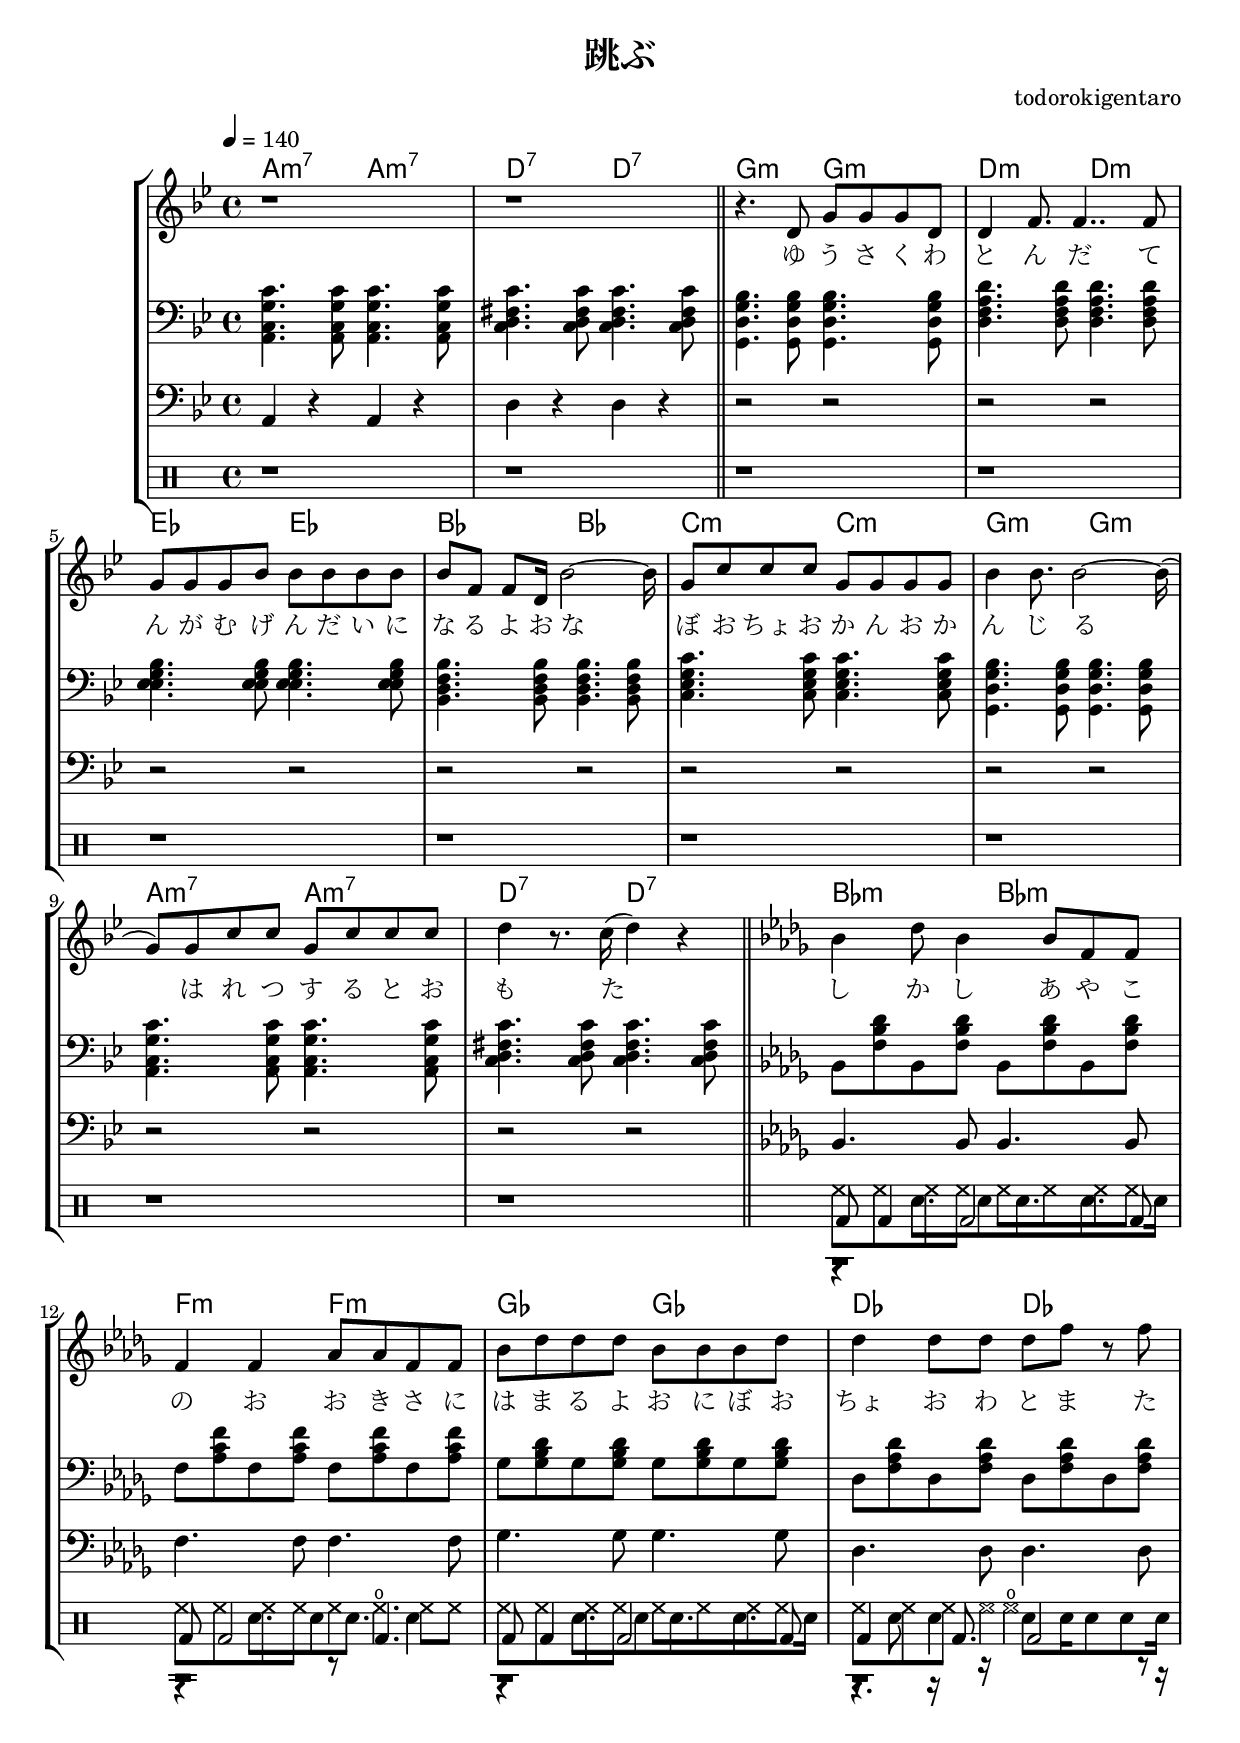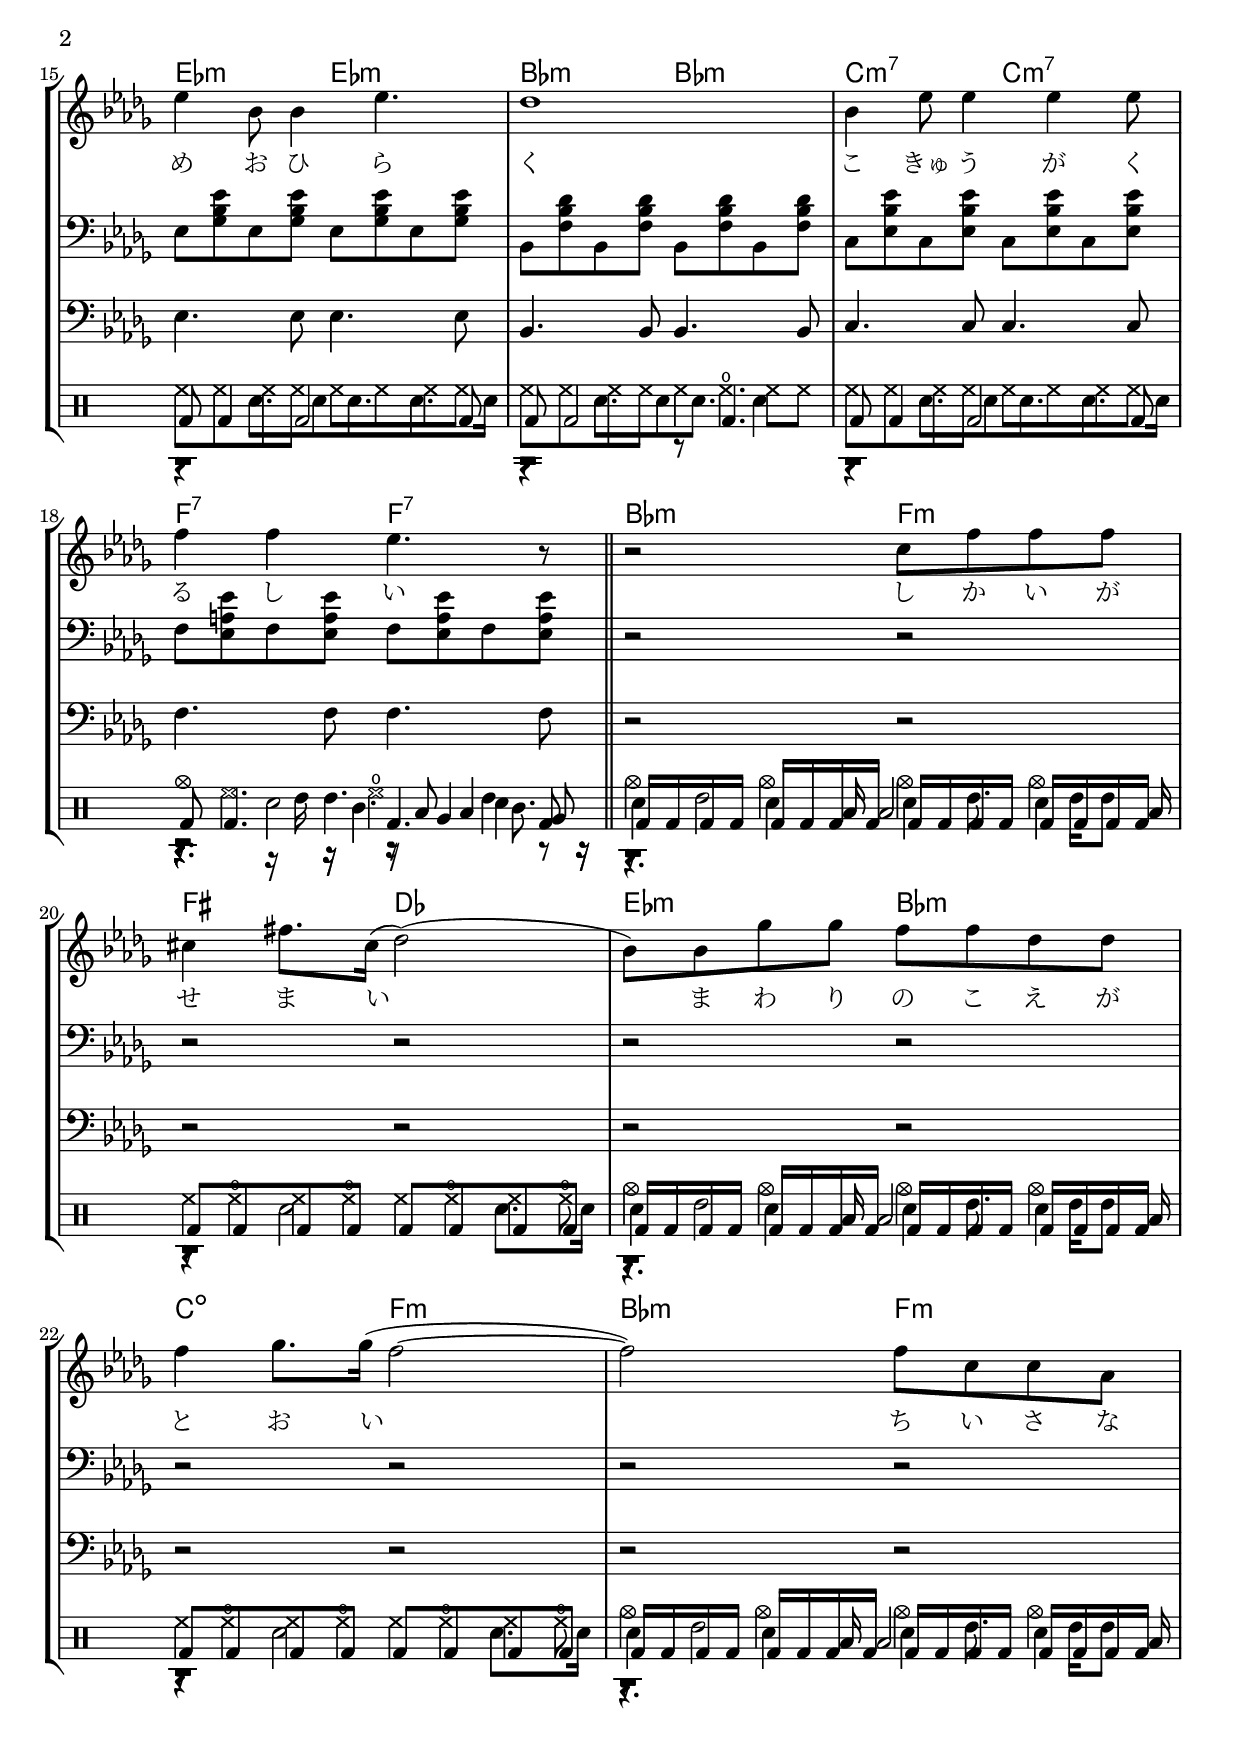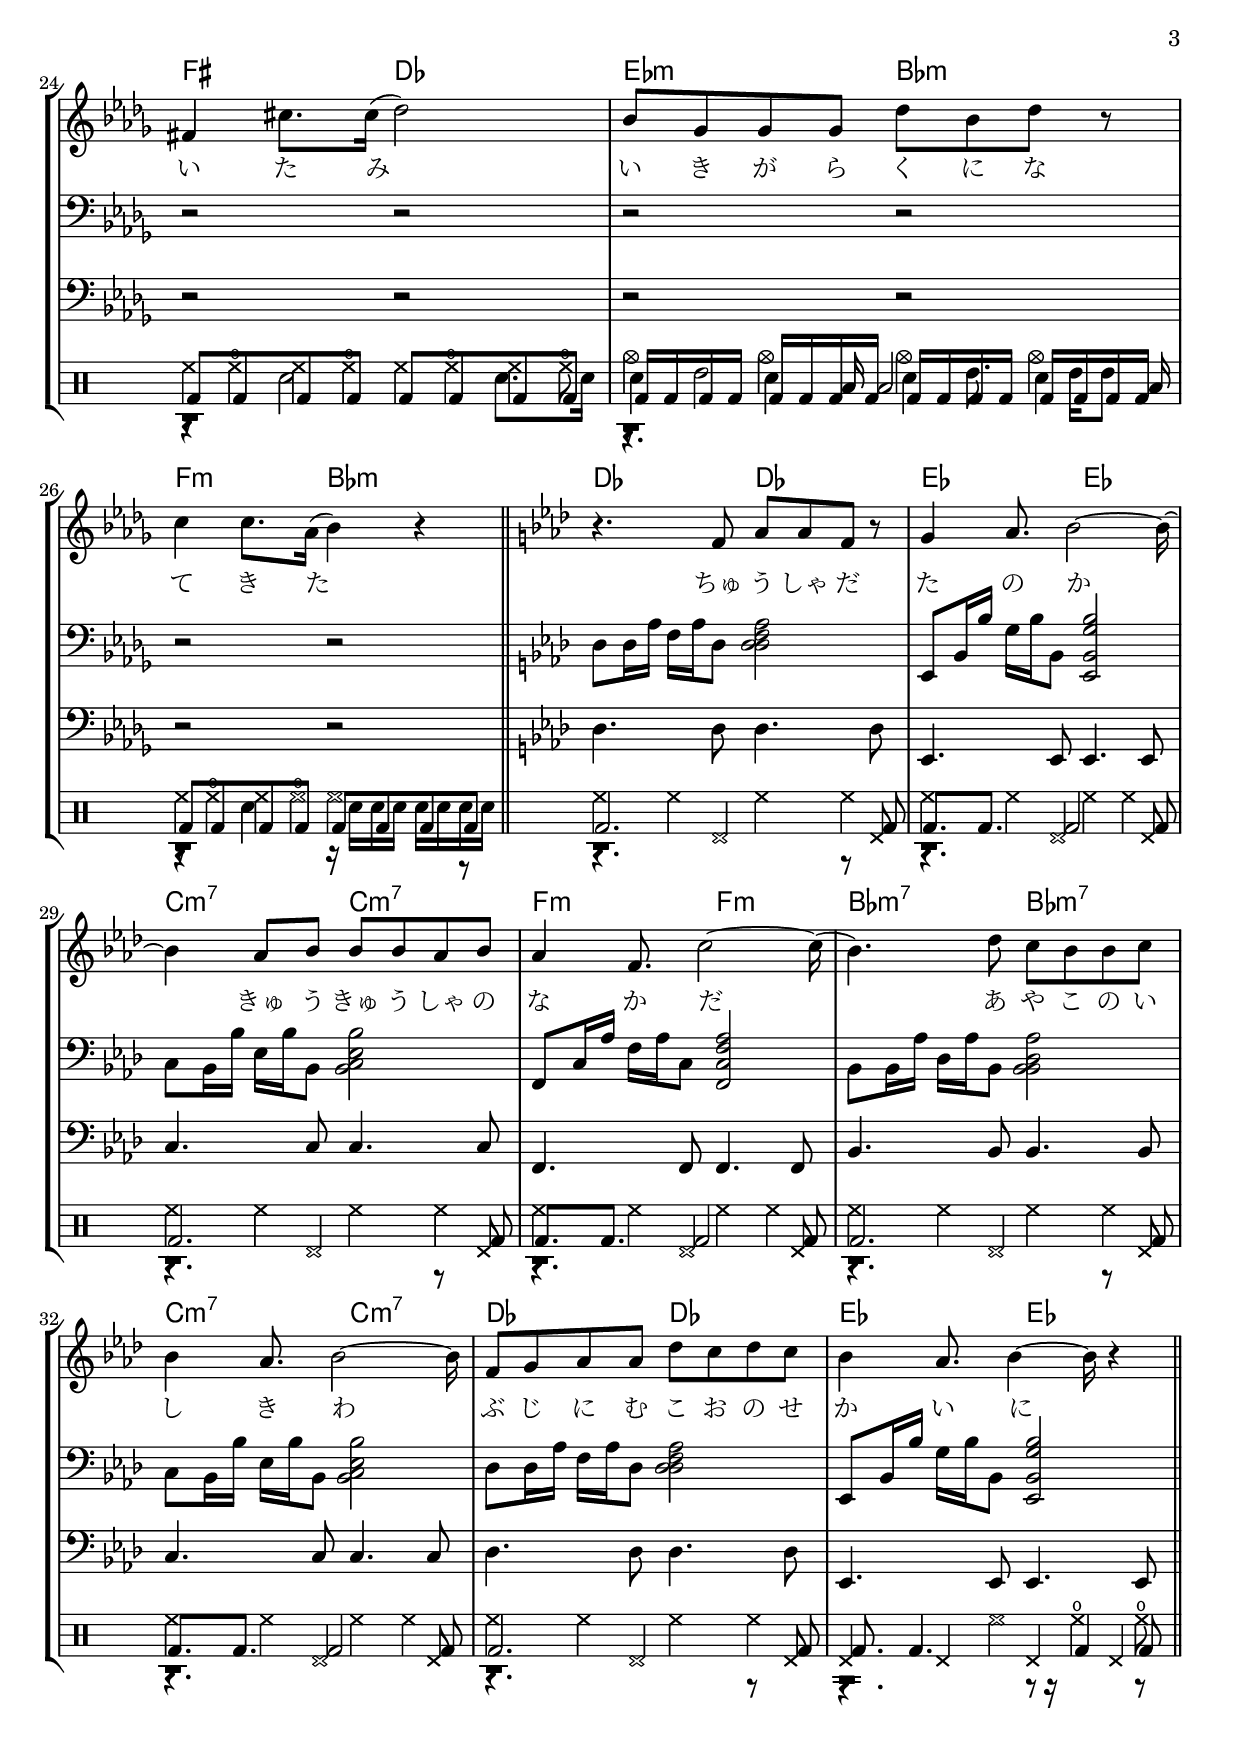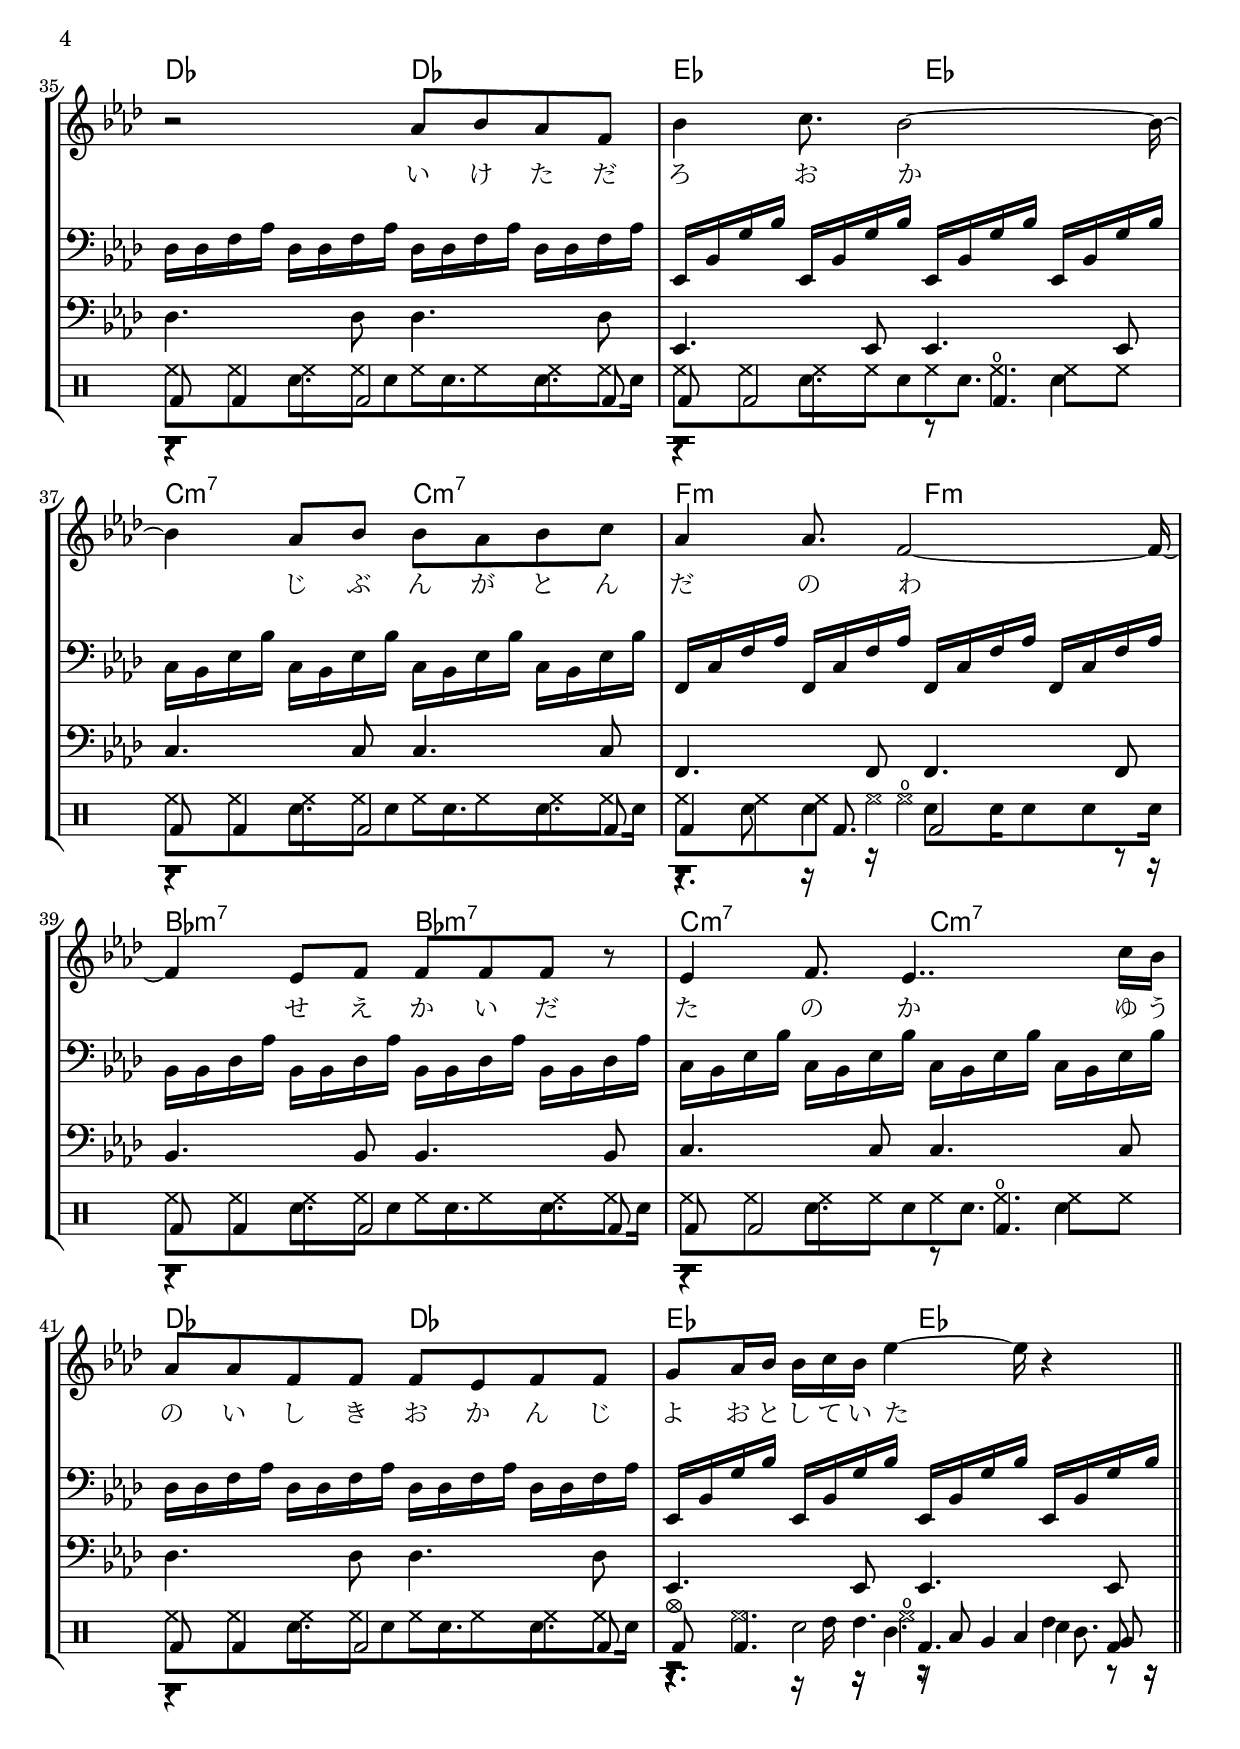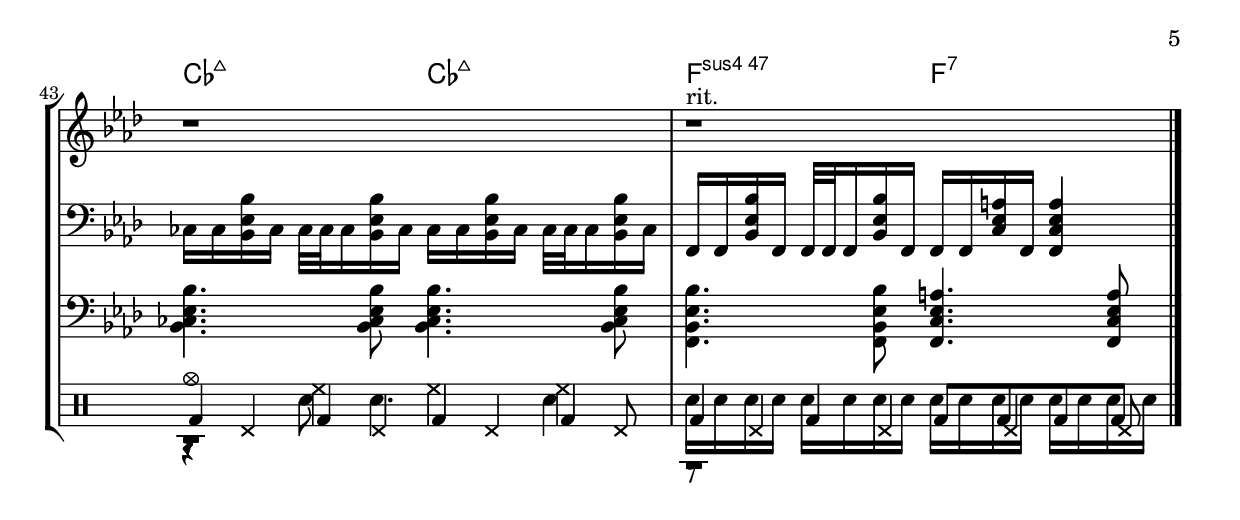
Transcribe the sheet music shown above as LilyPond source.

\version "2.12.1"

\header {
	title = \markup {跳ぶ}
	composer = \markup \center-column {todorokigentaro}
}

harmony = \chordmode {
	a2:min7 a:min7 d:7 d:7 

	g:m g:m d:m d:m es es bes bes c:m c:m g:m g:m a:min7 a:min7 d:7 d:7 

	bes:m bes:m f:m f:m ges ges des des es:m es:m bes:m bes:m c:min7 c:min7 f:7 f:7 

	bes:m f:m fis des es:m bes:m c:dim f:m bes:m f:m fis des es:m bes:m f:m bes:m 

	des des es es c:min7 c:min7 f:m f:m bes:min7 bes:min7 c:min7 c:min7 des des es es 

	des des es es c:min7 c:min7 f:m f:m bes:min7 bes:min7 c:min7 c:min7 des des es es 

	ces:maj7 ces:maj7 f:sus47 f:7 
}

melody = {
	\key bes \major
	\tempo 4 = 140
	r1 | r1   
	\set Staff.midiInstrument = #"fss0.32"
	r4. d'8  g'8  g'8  g'8  d'8 
	d'4  f'8.  f'4..  f'8 
	g'8  g'8  g'8  bes'8  bes'8  bes'8  bes'8  bes'8 
	bes'8  f'8  f'8  d'16  bes'2~bes'16 
	g'8  c''8  c''8  c''8  g'8  g'8  g'8  g'8 
	bes'4  bes'8.  bes'2~bes'16 
	(g'8)  g'8  c''8  c''8  g'8  c''8  c''8  c''8 
	d''4  r8.  c''16  (d''4)  	r4 	\set Staff.midiInstrument = #"fss0.32"
		\key des \major
 bes'4  des''8  bes'4  bes'8  f'8  f'8 
	f'4  f'4  as'8  as'8  f'8  f'8 
	bes'8  des''8  des''8  des''8  bes'8  bes'8  bes'8  des''8 
	des''4  des''8  des''8  des''8  f''8  r8  f''8 
	es''4  bes'8  bes'4  es''4. 
	des''1 
	bes'4  es''8  es''4  es''4  es''8 
	f''4  f''4  es''4.  	r8 	\set Staff.midiInstrument = #"fss0.32"
	r2 c''8  f''8  f''8  f''8 
	cis''4  fis''8.  cis''16  (des''2) 
	(bes'8)  bes'8  ges''8  ges''8  f''8  f''8  des''8  des''8 
	f''4  ges''8.  ges''16  (f''2~ 
	f''2)  f''8  c''8  c''8  as'8 
	fis'4  cis''8.  cis''16  (des''2) 
	bes'8  ges'8  ges'8  ges'8  des''8  bes'8  des''8  r8 
	c''4  c''8.  as'16  (bes'4)  	r4 	\set Staff.midiInstrument = #"fss0.32"
		\key as \major
r4. f'8  as'8  as'8  f'8  r8 
	g'4  as'8.  bes'2~bes'16~ 
	bes'4  as'8  bes'8  bes'8  bes'8  as'8  bes'8 
	as'4  f'8.  c''2~c''16 
	(bes'4.)  des''8  c''8  bes'8  bes'8  c''8 
	bes'4  as'8.  bes'2~bes'16 
	f'8  g'8  as'8  as'8  des''8  c''8  des''8  c''8 
	bes'4  as'8.  bes'4~bes'16  	r4 	\set Staff.midiInstrument = #"fss0.32"
	r2 as'8  bes'8  as'8  f'8 
	bes'4  c''8.  bes'2~bes'16~ 
	bes'4  as'8  bes'8  bes'8  as'8  bes'8  c''8 
	as'4  as'8.  f'2~f'16~ 
	f'4  es'8  f'8  f'8  f'8  f'8  r8 
	es'4  f'8.  es'4..  c''16  bes'16 
	as'8  as'8  f'8  f'8  f'8  es'8  f'8  f'8 
	g'8  as'16  bes'16  bes'16  c''16  bes'16  es''4~es''16  	r4 	r1 | r1^"rit." \bar "|."
}

words = \lyricmode {
	
	ゆ  う  さ  く  わ  と  ん  だ  て  ん  が  む  げ  ん  だ  い  に  な  る  よ  お  な  ぼ  お  ちょ  お  か  ん  お  か  ん  じ  る  は  れ  つ  す  る  と  お  も  た  
	し  か  し  あ  や  こ  の  お  お  き  さ  に  は  ま  る  よ  お  に  ぼ  お  ちょ  お  わ  と  ま  た  め  お  ひ  ら  く  こ  きゅ  う  が  く  る  し  い  
	し  か  い  が  せ  ま  い  ま  わ  り  の  こ  え  が  と  お  い  ち  い  さ  な  い  た  み  い  き  が  ら  く  に  な  て  き  た  
	ちゅ  う  しゃ  だ  た  の  か  きゅ  う  きゅ  う  しゃ  の  な  か  だ  あ  や  こ  の  い  し  き  わ  ぶ  じ  に  む  こ  お  の  せ  か  い  に  
	い  け  た  だ  ろ  お  か  じ  ぶ  ん  が  と  ん  だ  の  わ  せ  え  か  い  だ  た  の  か  ゆ  う  の  い  し  き  お  か  ん  じ  よ  お  と  し  て  い  た  
	
}

tempochange = {
	\tempo 4 = 140
	r1 | r1 \bar "||"
	\tempo 4 = 140
	r1 | r1 | r1 | r1 | r1 | r1 | r1 | r1 \bar "||"
	\tempo 4 = 140
	r1 | r1 | r1 | r1 | r1 | r1 | r1 | r1 \bar "||"
	\tempo 4 = 140
	r1 | r1 | r1 | r1 | r1 | r1 | r1 | r1 \bar "||"
	\tempo 4 = 140
	r1 | r1 | r1 | r1 | r1 | r1 | r1 | r1 \bar "||"
	\tempo 4 = 140
	r1 | r1 | r1 | r1 | r1 | r1 | r1 | r1 \bar "||"
	\tempo 4 = 140
	r1 | \tempo 4 = 105 r2 \tempo 4 = 93 r2 \bar "|."
}

mainacc = {
	\clef bass
	\set Staff.midiInstrument = #"Acoustic grand"
	\key bes \major
	\tempo 4 = 140
	<a, c g c'>4. <a, c g c'>8
	<a, c g c'>4. <a, c g c'>8
	<d c fis c'>4. <d c fis c'>8
	<d c fis c'>4. <d c fis c'>8
	\bar "||"

	\set Staff.midiInstrument = #"Acoustic grand"
	<g, d g bes>4. <g, d g bes>8
	<g, d g bes>4. <g, d g bes>8
	<d f a d'>4. <d f a d'>8
	<d f a d'>4. <d f a d'>8
	<es es g bes>4. <es es g bes>8
	<es es g bes>4. <es es g bes>8
	<bes, d f bes>4. <bes, d f bes>8
	<bes, d f bes>4. <bes, d f bes>8
	<c es g c'>4. <c es g c'>8
	<c es g c'>4. <c es g c'>8
	<g, d g bes>4. <g, d g bes>8
	<g, d g bes>4. <g, d g bes>8
	<a, c g c'>4. <a, c g c'>8
	<a, c g c'>4. <a, c g c'>8
	<d c fis c'>4. <d c fis c'>8
	<d c fis c'>4. <d c fis c'>8
	\bar "||"

	\set Staff.midiInstrument = #"Acoustic grand"
	\key des \major
	bes,8 <f bes des'> bes, <f bes des'>
	bes,8 <f bes des'> bes, <f bes des'>
	f8 <as c' f'> f <as c' f'>
	f8 <as c' f'> f <as c' f'>
	ges8 <ges bes des'> ges <ges bes des'>
	ges8 <ges bes des'> ges <ges bes des'>
	des8 <f as des'> des <f as des'>
	des8 <f as des'> des <f as des'>
	es8 <ges bes es'> es <ges bes es'>
	es8 <ges bes es'> es <ges bes es'>
	bes,8 <f bes des'> bes, <f bes des'>
	bes,8 <f bes des'> bes, <f bes des'>
	c8 <es bes es'> c <es bes es'>
	c8 <es bes es'> c <es bes es'>
	f8 <es a es'> f <es a es'>
	f8 <es a es'> f <es a es'>
	\bar "||"

	\set Staff.midiInstrument = #"Acoustic grand"
	r2
	r2
	r2
	r2
	r2
	r2
	r2
	r2
	r2
	r2
	r2
	r2
	r2
	r2
	r2
	r2
	\bar "||"

	\set Staff.midiInstrument = #"Acoustic grand"
	\key as \major
	des8 des16 as f as des8
	<des des f as>2
	es,8 bes,16 bes g bes bes,8
	<es, bes, g bes>2
	c8 bes,16 bes es bes bes,8
	<c bes, es bes>2
	f,8 c16 as f as c8
	<f, c f as>2
	bes,8 bes,16 as des as bes,8
	<bes, bes, des as>2
	c8 bes,16 bes es bes bes,8
	<c bes, es bes>2
	des8 des16 as f as des8
	<des des f as>2
	es,8 bes,16 bes g bes bes,8
	<es, bes, g bes>2
	\bar "||"

	\set Staff.midiInstrument = #"Acoustic grand"
	des16 des f as des des f as
	des16 des f as des des f as
	es,16 bes, g bes es, bes, g bes
	es,16 bes, g bes es, bes, g bes
	c16 bes, es bes c bes, es bes
	c16 bes, es bes c bes, es bes
	f,16 c f as f, c f as
	f,16 c f as f, c f as
	bes,16 bes, des as bes, bes, des as
	bes,16 bes, des as bes, bes, des as
	c16 bes, es bes c bes, es bes
	c16 bes, es bes c bes, es bes
	des16 des f as des des f as
	des16 des f as des des f as
	es,16 bes, g bes es, bes, g bes
	es,16 bes, g bes es, bes, g bes
	\bar "||"

	\set Staff.midiInstrument = #"Acoustic grand"
	ces16 ces16 <bes, es bes>16 ces16   ces32 ces32 ces16 <bes, es bes>16 ces16
	ces16 ces16 <bes, es bes>16 ces16   ces32 ces32 ces16 <bes, es bes>16 ces16
	f,16 f,16 <bes, es bes>16 f,16   f,32 f,32 f,16 <bes, es bes>16 f,16
	f,16 f,16 <c es a>16 f,16 <f, c es a>4
	\bar "|."
}

subacc = {
	\clef bass
	\set Staff.midiInstrument = #"Acoustic Bass"
	\key bes \major
	\tempo 4 = 140
	a,4 r4
	a,4 r4
	d4 r4
	d4 r4
	\bar "||"

	\set Staff.midiInstrument = #"Acoustic grand"
	r2
	r2
	r2
	r2
	r2
	r2
	r2
	r2
	r2
	r2
	r2
	r2
	r2
	r2
	r2
	r2
	\bar "||"

	\set Staff.midiInstrument = #"Brass Section"
	\key des \major
	bes,4.bes,8
	bes,4.bes,8
	f4.f8
	f4.f8
	ges4.ges8
	ges4.ges8
	des4.des8
	des4.des8
	es4.es8
	es4.es8
	bes,4.bes,8
	bes,4.bes,8
	c4.c8
	c4.c8
	f4.f8
	f4.f8
	\bar "||"

	\set Staff.midiInstrument = #"Brass Section"
	r2
	r2
	r2
	r2
	r2
	r2
	r2
	r2
	r2
	r2
	r2
	r2
	r2
	r2
	r2
	r2
	\bar "||"

	\set Staff.midiInstrument = #"Electric Bass (pick)"
	\key as \major
	des4.des8
	des4.des8
	es,4.es,8
	es,4.es,8
	c4.c8
	c4.c8
	f,4.f,8
	f,4.f,8
	bes,4.bes,8
	bes,4.bes,8
	c4.c8
	c4.c8
	des4.des8
	des4.des8
	es,4.es,8
	es,4.es,8
	\bar "||"

	\set Staff.midiInstrument = #"Brass Section"
	des4.des8
	des4.des8
	es,4.es,8
	es,4.es,8
	c4.c8
	c4.c8
	f,4.f,8
	f,4.f,8
	bes,4.bes,8
	bes,4.bes,8
	c4.c8
	c4.c8
	des4.des8
	des4.des8
	es,4.es,8
	es,4.es,8
	\bar "||"

	\set Staff.midiInstrument = #"Brass Section"
	<ces bes, es bes>4. <ces bes, es bes>8
	<ces bes, es bes>4. <ces bes, es bes>8
	<f, bes, es bes>4. <f, bes, es bes>8
	<f, c es a>4. <f, c es a>8
	\bar "|."
}

percA = {
	\drummode {
	r1 |r1 \bar "||"
	r1 |r1 |r1 |r1 |r1 |r1 |r1 |r1 \bar "||"
	hh8 hh8 hh8 hh8 hh8 hh8 hh8 hh8  |hh8 hh8 hh8 hh8 hh4 hh8 hh8  |hh8 hh8 hh8 hh8 hh8 hh8 hh8 hh8  |hh8 hh8 hh8 hh2 r8  |hh8 hh8 hh8 hh8 hh8 hh8 hh8 hh8  |hh8 hh8 hh8 hh8 hh4 hh8 hh8  |hh8 hh8 hh8 hh8 hh8 hh8 hh8 hh8  |r8 hh2. r8  \bar "||"
	r1  |hh4 hh4 hh4 hh4  |r1  |hh4 hh4 hh4 hh4  |r1  |hh4 hh4 hh4 hh4  |r1  |hh4 hh4 hh2  \bar "||"
	r1  |r1  |r1  |r1  |r1  |r1  |r1  |r2 r8 hho4 hho8  \bar "||"
	hh8 hh8 hh8 hh8 hh8 hh8 hh8 hh8  |hh8 hh8 hh8 hh8 hh4 hh8 hh8  |hh8 hh8 hh8 hh8 hh8 hh8 hh8 hh8  |hh8 hh8 hh8 hh2 r8  |hh8 hh8 hh8 hh8 hh8 hh8 hh8 hh8  |hh8 hh8 hh8 hh8 hh4 hh8 hh8  |hh8 hh8 hh8 hh8 hh8 hh8 hh8 hh8  |r8 hh2. r8  \bar "||"
	r4 hh4 hh4 hh4  |r1  \bar "|."
	}
}

percB = {
	\drummode {
	r1 |r1 \bar "||"
	r1 |r1 |r1 |r1 |r1 |r1 |r1 |r1 \bar "||"
	r4 sn8. sn8 sn8. sn8. sn16  |r4 sn8. sn8 sn8. sn4  |r4 sn8. sn8 sn8. sn8. sn16  |r8 sn8 sn4 sn8 sn16 sn8 sn8 sn16  |r4 sn8. sn8 sn8. sn8. sn16  |r4 sn8. sn8 sn8. sn4  |r4 sn8. sn8 sn8. sn8. sn16  |r4 sn2 sn4  \bar "||"
	sn4 sn4 sn4 sn4  |r4 sn2 sn8. sn16  |sn4 sn4 sn4 sn4  |r4 sn2 sn8. sn16  |sn4 sn4 sn4 sn4  |r4 sn2 sn8. sn16  |sn4 sn4 sn4 sn4  |r4 sn4 r16 sn16 sn16 sn16 sn16 sn16 sn16 sn16  \bar "||"
	r4. hhp2 hhp8  |r4. hhp2 hhp8  |r4. hhp2 hhp8  |r4. hhp2 hhp8  |r4. hhp2 hhp8  |r4. hhp2 hhp8  |r4. hhp2 hhp8  |hhp4 hhp4 hhp4 hhp4  \bar "||"
	r4 sn8. sn8 sn8. sn8. sn16  |r4 sn8. sn8 sn8. sn4  |r4 sn8. sn8 sn8. sn8. sn16  |r8 sn8 sn4 sn8 sn16 sn8 sn8 sn16  |r4 sn8. sn8 sn8. sn8. sn16  |r4 sn8. sn8 sn8. sn4  |r4 sn8. sn8 sn8. sn8. sn16  |r4 sn2 sn4  \bar "||"
	r4 sn8 sn4. sn4  |sn16 sn16 sn16 sn16 sn16 sn16 sn16 sn16 sn16 sn16 sn16 sn16 sn16 sn16 sn16 sn16  \bar "|."
	}
}

percC = {
	\drummode {
	r1 |r1 \bar "||"
	r1 |r1 |r1 |r1 |r1 |r1 |r1 |r1 \bar "||"
	bd8 bd4 bd2 bd8  |bd8 bd2 bd4.  |bd8 bd4 bd2 bd8  |bd4 r16 bd8. bd2  |bd8 bd4 bd2 bd8  |bd8 bd2 bd4.  |bd8 bd4 bd2 bd8  |bd8 bd4. bd4. bd8  \bar "||"
	bd16 bd16 bd16 bd16 bd16 bd16 bd16 bd16 bd16 bd16 bd16 bd16 bd16 bd16 bd16 bd16  |bd8 bd8 bd8 bd8 bd8 bd8 bd8 bd8  |bd16 bd16 bd16 bd16 bd16 bd16 bd16 bd16 bd16 bd16 bd16 bd16 bd16 bd16 bd16 bd16  |bd8 bd8 bd8 bd8 bd8 bd8 bd8 bd8  |bd16 bd16 bd16 bd16 bd16 bd16 bd16 bd16 bd16 bd16 bd16 bd16 bd16 bd16 bd16 bd16  |bd8 bd8 bd8 bd8 bd8 bd8 bd8 bd8  |bd16 bd16 bd16 bd16 bd16 bd16 bd16 bd16 bd16 bd16 bd16 bd16 bd16 bd16 bd16 bd16  |bd8 bd8 bd8 bd8 bd8 bd8 bd8 bd8  \bar "||"
	hh4 hh4 hh4 hh4  |hh4 hh4 hh4 hh4  |hh4 hh4 hh4 hh4  |hh4 hh4 hh4 hh4  |hh4 hh4 hh4 hh4  |hh4 hh4 hh4 hh4  |hh4 hh4 hh4 hh4  |r4. hh2 r8  \bar "||"
	bd8 bd4 bd2 bd8  |bd8 bd2 bd4.  |bd8 bd4 bd2 bd8  |bd4 r16 bd8. bd2  |bd8 bd4 bd2 bd8  |bd8 bd2 bd4.  |bd8 bd4 bd2 bd8  |bd8 bd4. bd4. bd8  \bar "||"
	bd4 bd4 bd4 bd4  |bd4 bd4 bd8 bd8 bd8 bd8  \bar "|."
	}
}

percD = {
	\drummode {
	r1 |r1 \bar "||"
	r1 |r1 |r1 |r1 |r1 |r1 |r1 |r1 \bar "||"
	r1  |r2 r8 hho4.  |r1  |r4. r16 hho2 r16  |r1  |r2 r8 hho4.  |r1  |r4. r16 hho2 r16  \bar "||"
	r1  |r8 hho4 hho4 hho4 hho8  |r1  |r8 hho4 hho4 hho4 hho8  |r1  |r8 hho4 hho4 hho4 hho8  |r1  |r8 hho4 hho2 r8  \bar "||"
	bd2. r8 bd8  |bd8. bd8. bd2 bd8  |bd2. r8 bd8  |bd8. bd8. bd2 bd8  |bd2. r8 bd8  |bd8. bd8. bd2 bd8  |bd2. r8 bd8  |bd8. bd4. r16 bd4 bd8  \bar "||"
	r1  |r2 r8 hho4.  |r1  |r4. r16 hho2 r16  |r1  |r2 r8 hho4.  |r1  |r4. r16 hho2 r16  \bar "||"
	r8 hhp4 hhp4 hhp4 hhp8  |r8 hhp4 hhp4 hhp4 hhp8  \bar "|."
	}
}

percE = {
	\drummode {
	r1 |r1 \bar "||"
	r1 |r1 |r1 |r1 |r1 |r1 |r1 |r1 \bar "||"
	r1 |r1 |r1 |r1 |r1 |r1 |r1 |cymc1  \bar "||"
	cymc4 cymc4 cymc4 cymc4  |r1 |cymc4 cymc4 cymc4 cymc4  |r1 |cymc4 cymc4 cymc4 cymc4  |r1 |cymc4 cymc4 cymc4 cymc4  |r1 \bar "||"
	r1 | r1 | r1 | r1 | r1 | r1 | r1 | r1 \bar "||"
	r1 |r1 |r1 |r1 |r1 |r1 |r1 |cymc1  \bar "||"
	cymc1  |r1 \bar "|."
	}
}

percF = {
	\drummode {
	r1 | r1 \bar "||"
	r1 | r1 | r1 | r1 | r1 | r1 | r1 | r1 \bar "||"
	r1 |r1 |r1 |r1 |r1 |r1 |r1 |r4 r16 tommh16 tommh4. tommh4  \bar "||"
	r8 tommh2 tommh8. tommh16 tommh8  |r1 |r8 tommh2 tommh8. tommh16 tommh8  |r1 |r8 tommh2 tommh8. tommh16 tommh8  |r1 |r8 tommh2 tommh8. tommh16 tommh8  |r1 \bar "||"
	r1 | r1 | r1 | r1 | r1 | r1 | r1 | r1 \bar "||"
	r1 |r1 |r1 |r1 |r1 |r1 |r1 |r4 r16 tommh16 tommh4. tommh4  \bar "||"
	r1 | r1 \bar "|."
	}
}

percG = {
	\drummode {
	r1 | r1 \bar "||"
	r1 | r1 | r1 | r1 | r1 | r1 | r1 | r1 \bar "||"
	r1 |r1 |r1 |r1 |r1 |r1 |r1 |r4. r16 tomml4. tomml8.  \bar "||"
	r4. toml16 toml2 toml16  |r1 |r4. toml16 toml2 toml16  |r1 |r4. toml16 toml2 toml16  |r1 |r4. toml16 toml2 toml16  |r1 \bar "||"
	r1 | r1 | r1 | r1 | r1 | r1 | r1 | r1 \bar "||"
	r1 |r1 |r1 |r1 |r1 |r1 |r1 |r4. r16 tomml4. tomml8.  \bar "||"
	r1 | r1 \bar "|."
	}
}

percH = {
	\drummode {
	r1 | r1 \bar "||"
	r1 | r1 | r1 | r1 | r1 | r1 | r1 | r1 \bar "||"
	r1 |r1 |r1 |r1 |r1 |r1 |r1 |r2 r16 toml8 toml4 r16  \bar "||"
	r1 | r1 | r1 | r1 | r1 | r1 | r1 | r1 \bar "||"
	r1 | r1 | r1 | r1 | r1 | r1 | r1 | r1 \bar "||"
	r1 |r1 |r1 |r1 |r1 |r1 |r1 |r2 r16 toml8 toml4 r16  \bar "||"
	r1 | r1 \bar "|."
	}
}

percI = {
	\drummode {
	r1 | r1 \bar "||"
	r1 | r1 | r1 | r1 | r1 | r1 | r1 | r1 \bar "||"
	r1 |r1 |r1 |r1 |r1 |r1 |r1 |r2 r8 tomfh4 tomfh8  \bar "||"
	r1 | r1 | r1 | r1 | r1 | r1 | r1 | r1 \bar "||"
	r1 | r1 | r1 | r1 | r1 | r1 | r1 | r1 \bar "||"
	r1 |r1 |r1 |r1 |r1 |r1 |r1 |r2 r8 tomfh4 tomfh8  \bar "||"
	r1 | r1 \bar "|."
	}
}

\score {
	<<
		\new StaffGroup <<
			\new ChordNames {\harmony}
			\new Voice = "melody" {\melody}
			\new Lyrics \lyricsto "melody" \words
			\new Staff = "mainacc" {\mainacc}
			\new Staff = "subacc" {\subacc}
			\new DrumStaff <<
				\new DrumVoice {\percA}
				\new DrumVoice {\percB}
				\new DrumVoice {\percC}
				\new DrumVoice {\percD}
				\new DrumVoice {\percE}
				\new DrumVoice {\percF}
				\new DrumVoice {\percG}
				\new DrumVoice {\percH}
				\new DrumVoice {\percI}
			>>
		>>
	>>
	\layout { }
}
